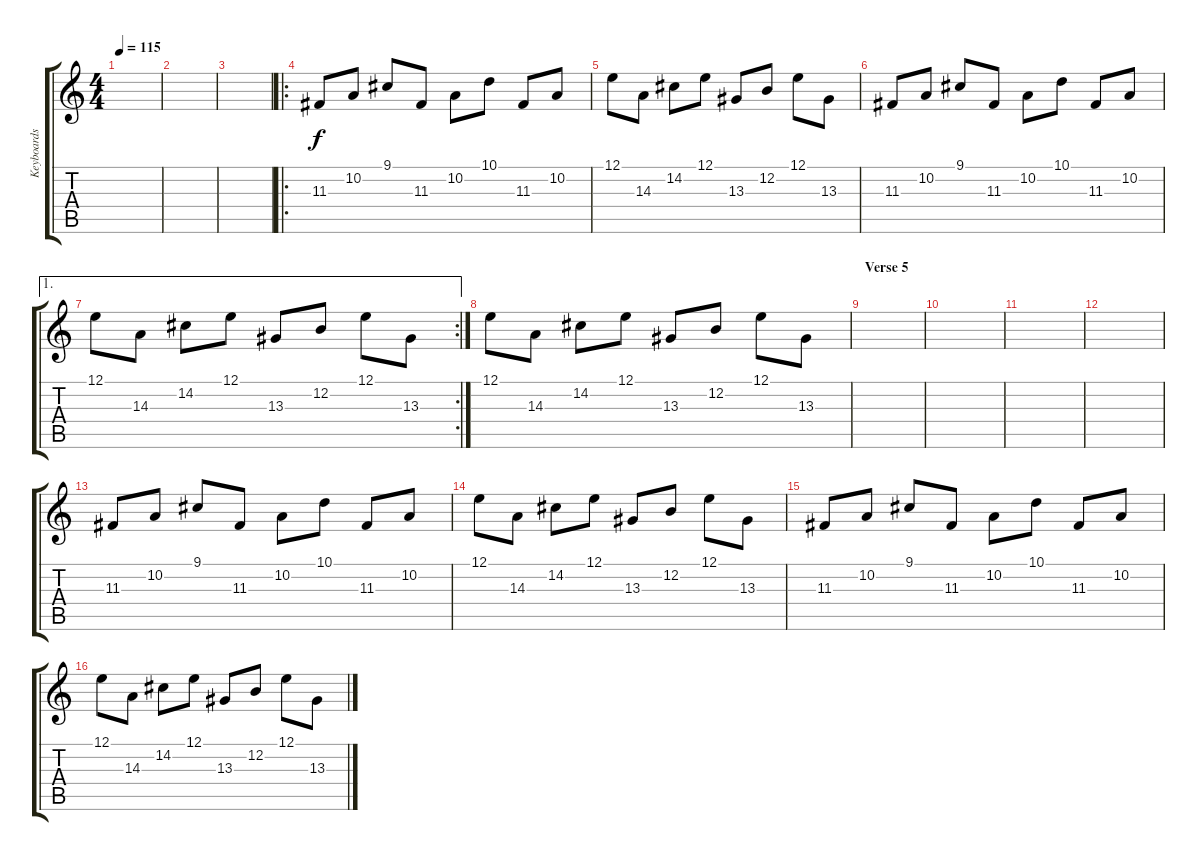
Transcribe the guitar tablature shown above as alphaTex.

\track ("Keyboards 5" "Keyboards ") {instrument pad1newage}
\staff {score tabs}
\tuning (E4 B3 G3 D3 A2 E2) {hide}
\ts (4 4)
\tempo 115
\clef g2
\ks c
|
|
|
\ro
11.3.8 10.2.8 9.1.8 11.3.8 10.2.8 10.1.8 11.3.8 10.2.8 |
12.1.8 14.3.8 14.2.8 12.1.8 13.3.8 12.2.8 12.1.8 13.3.8 |
11.3.8 10.2.8 9.1.8 11.3.8 10.2.8 10.1.8 11.3.8 10.2.8 |
\ae 1
\rc 2
12.1.8 14.3.8 14.2.8 12.1.8 13.3.8 12.2.8 12.1.8 13.3.8 |
12.1.8 14.3.8 14.2.8 12.1.8 13.3.8 12.2.8 12.1.8 13.3.8 |
\section ("" "Verse 5")
|
|
|
|
11.3.8{volume 16} 10.2.8 9.1.8 11.3.8 10.2.8 10.1.8 11.3.8 10.2.8 |
12.1.8 14.3.8 14.2.8 12.1.8 13.3.8 12.2.8 12.1.8 13.3.8 |
11.3.8 10.2.8 9.1.8 11.3.8 10.2.8 10.1.8 11.3.8 10.2.8 |
12.1.8 14.3.8 14.2.8 12.1.8 13.3.8 12.2.8 12.1.8 13.3.8
